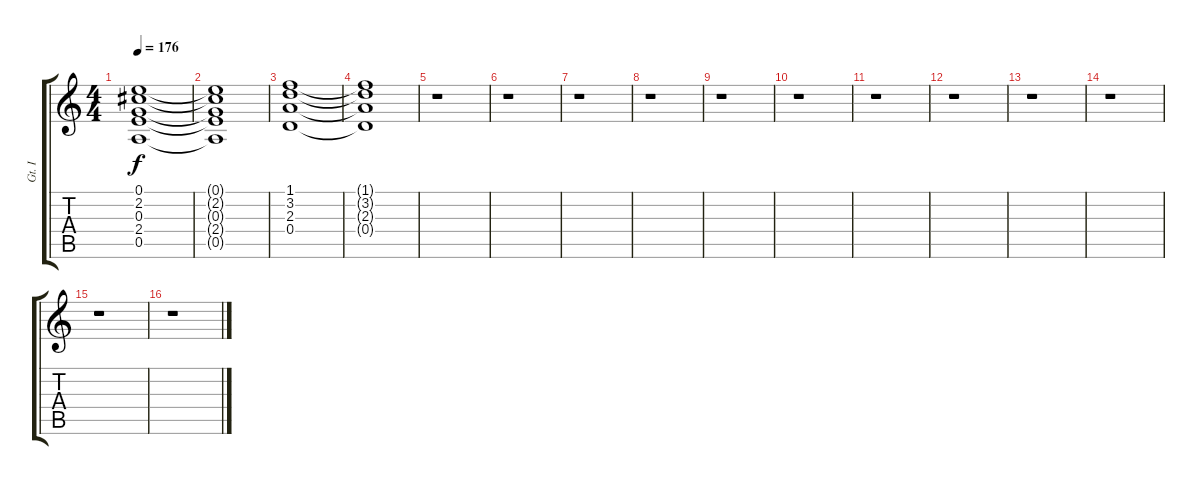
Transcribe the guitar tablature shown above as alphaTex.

\track ("Gt. I" "Gt. I") {instrument distortionguitar}
\staff {score tabs}
\tuning (E4 B3 G3 D3 A2 E2) {hide}
\ts (4 4)
\tempo 176
\clef g2
\ks c
(0.1 2.2 0.3 2.4 0.5).1{dy f} |
(0.1{t} 2.2{t} 0.3{t} 2.4{t} 0.5{t}).1 |
(1.1 3.2 2.3 0.4).1 |
(1.1{t} 3.2{t} 2.3{t} 0.4{t}).1 |
r.1 |
r.1 |
r.1 |
r.1 |
r.1 |
r.1 |
r.1 |
r.1 |
r.1 |
r.1 |
r.1 |
r.1
